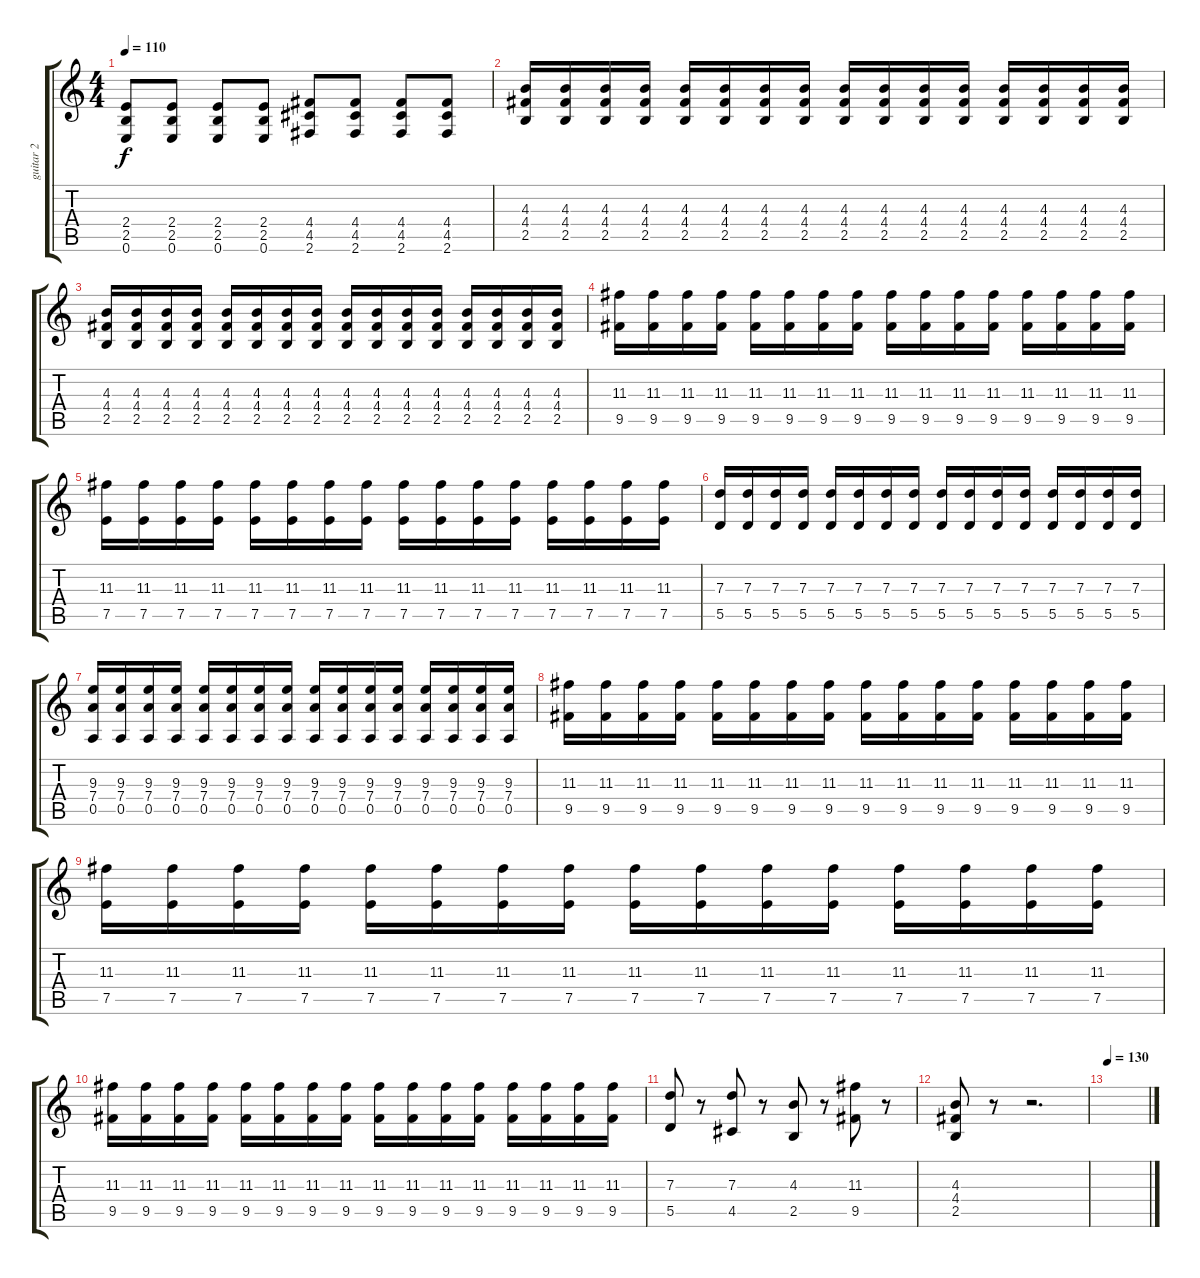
\track ("guitar 2" "guitar 2") {instrument distortionguitar}
\staff {score tabs}
\tuning (E4 B3 G3 D3 A2 E2) {hide}
\ts (4 4)
\tempo 110
\clef g2
\ks c
(2.4 2.5 0.6).8{dy f} (2.4 2.5 0.6).8 (2.4 2.5 0.6).8 (2.4 2.5 0.6).8 (4.4 4.5 2.6).8 (4.4 4.5 2.6).8 (4.4 4.5 2.6).8 (4.4 4.5 2.6).8 |
(4.3 4.4 2.5).16 (4.3 4.4 2.5).16 (4.3 4.4 2.5).16 (4.3 4.4 2.5).16 (4.3 4.4 2.5).16 (4.3 4.4 2.5).16 (4.3 4.4 2.5).16 (4.3 4.4 2.5).16 (4.3 4.4 2.5).16 (4.3 4.4 2.5).16 (4.3 4.4 2.5).16 (4.3 4.4 2.5).16 (4.3 4.4 2.5).16 (4.3 4.4 2.5).16 (4.3 4.4 2.5).16 (4.3 4.4 2.5).16 |
(4.3 4.4 2.5).16 (4.3 4.4 2.5).16 (4.3 4.4 2.5).16 (4.3 4.4 2.5).16 (4.3 4.4 2.5).16 (4.3 4.4 2.5).16 (4.3 4.4 2.5).16 (4.3 4.4 2.5).16 (4.3 4.4 2.5).16 (4.3 4.4 2.5).16 (4.3 4.4 2.5).16 (4.3 4.4 2.5).16 (4.3 4.4 2.5).16 (4.3 4.4 2.5).16 (4.3 4.4 2.5).16 (4.3 4.4 2.5).16 |
(11.3 9.5).16{volume 14 instrument distortionguitar} (11.3 9.5).16 (11.3 9.5).16 (11.3 9.5).16 (11.3 9.5).16 (11.3 9.5).16 (11.3 9.5).16 (11.3 9.5).16 (11.3 9.5).16 (11.3 9.5).16 (11.3 9.5).16 (11.3 9.5).16 (11.3 9.5).16 (11.3 9.5).16 (11.3 9.5).16 (11.3 9.5).16 |
(11.3 7.5).16 (11.3 7.5).16 (11.3 7.5).16 (11.3 7.5).16 (11.3 7.5).16 (11.3 7.5).16 (11.3 7.5).16 (11.3 7.5).16 (11.3 7.5).16 (11.3 7.5).16 (11.3 7.5).16 (11.3 7.5).16 (11.3 7.5).16 (11.3 7.5).16 (11.3 7.5).16 (11.3 7.5).16 |
(7.3 5.5).16 (7.3 5.5).16 (7.3 5.5).16 (7.3 5.5).16 (7.3 5.5).16 (7.3 5.5).16 (7.3 5.5).16 (7.3 5.5).16 (7.3 5.5).16 (7.3 5.5).16 (7.3 5.5).16 (7.3 5.5).16 (7.3 5.5).16 (7.3 5.5).16 (7.3 5.5).16 (7.3 5.5).16 |
(9.3 7.4 0.5).16 (9.3 7.4 0.5).16 (9.3 7.4 0.5).16 (9.3 7.4 0.5).16 (9.3 7.4 0.5).16 (9.3 7.4 0.5).16 (9.3 7.4 0.5).16 (9.3 7.4 0.5).16 (9.3 7.4 0.5).16 (9.3 7.4 0.5).16 (9.3 7.4 0.5).16 (9.3 7.4 0.5).16 (9.3 7.4 0.5).16 (9.3 7.4 0.5).16 (9.3 7.4 0.5).16 (9.3 7.4 0.5).16 |
(11.3 9.5).16{volume 14 instrument distortionguitar} (11.3 9.5).16 (11.3 9.5).16 (11.3 9.5).16 (11.3 9.5).16 (11.3 9.5).16 (11.3 9.5).16 (11.3 9.5).16 (11.3 9.5).16 (11.3 9.5).16 (11.3 9.5).16 (11.3 9.5).16 (11.3 9.5).16 (11.3 9.5).16 (11.3 9.5).16 (11.3 9.5).16 |
(11.3 7.5).16 (11.3 7.5).16 (11.3 7.5).16 (11.3 7.5).16 (11.3 7.5).16 (11.3 7.5).16 (11.3 7.5).16 (11.3 7.5).16 (11.3 7.5).16 (11.3 7.5).16 (11.3 7.5).16 (11.3 7.5).16 (11.3 7.5).16 (11.3 7.5).16 (11.3 7.5).16 (11.3 7.5).16 |
(11.3 9.5).16{volume 14 instrument distortionguitar} (11.3 9.5).16 (11.3 9.5).16 (11.3 9.5).16 (11.3 9.5).16 (11.3 9.5).16 (11.3 9.5).16 (11.3 9.5).16 (11.3 9.5).16 (11.3 9.5).16 (11.3 9.5).16 (11.3 9.5).16 (11.3 9.5).16 (11.3 9.5).16 (11.3 9.5).16 (11.3 9.5).16 |
(7.3 5.5).8 r.8 (7.3 4.5).8 r.8 (4.3 2.5).8 r.8 (11.3 9.5).8 r.8 |
(4.3 4.4 2.5).8 r.8 r.2{d} |
\tempo 130
